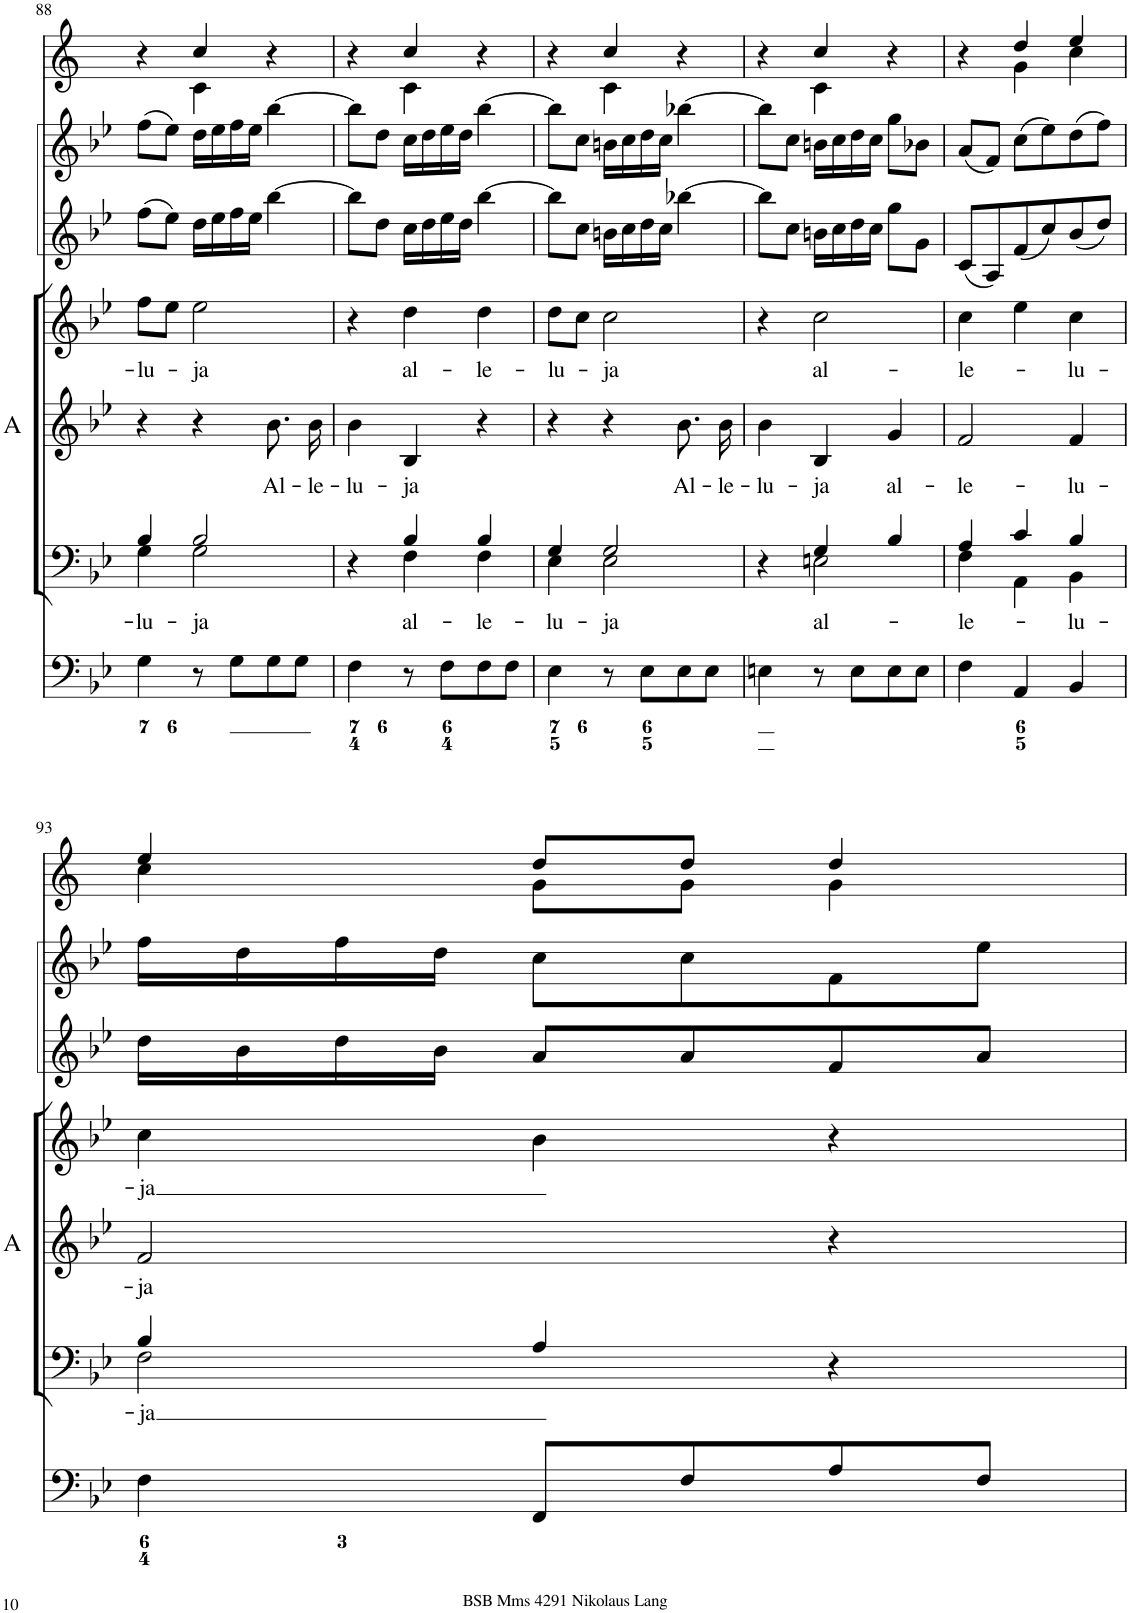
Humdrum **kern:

**kern	**kern	**text	**kern	**text	**kern	**text	**kern	**kern	**kern
*part7	*part6	*part6	*part5	*part5	*part4	*part4	*part3	*part2	*part1
*staff7	*staff6	*staff6	*staff5	*staff5	*staff4	*staff4	*staff3	*staff2	*staff1
*I"Organ	*I"Voice	*	*I"Alto	*	*I"Voice	*	*I"[Violin 2]	*I"[Violin 1]	*I"Clarini in B[b]
*	*	*	*I'A	*	*	*	*I'Vln	*I'Vln	*
!!LO:PB:g=z
*clefF4	*clefF4	*	*clefG2	*	*clefG2	*	*clefG2	*clefG2	*clefG2
*	*	*	*	*	*	*	*	*	*Trd1c2
*k[b-e-]	*k[b-e-]	*	*k[b-e-]	*	*k[b-e-]	*	*k[b-e-]	*k[b-e-]	*k[]
*M3/4	*M3/4	*	*M3/4	*	*M3/4	*	*M3/4	*M3/4	*M3/4
=88	=88	=88	=88	=88	=88	=88	=88	=88	=88
!	!	!LO:LY:b	!	!	!	!LO:LY:b	!	!	!
*	*^	*	*	*	*	*	*	*	*^
4G\	4B-/	4G\	-lu-	4r	.	8ff\L	-lu-	(8ff\L	(8ff\L	4r	4ryy
.	.	.	.	.	.	8ee-\J	.	8ee-\J)	8ee-\J)	.	.
!	!	!	!LO:LY:b	!	!	!	!LO:LY:b	!	!	!	!
8r	2B-/	2G\	-ja	4r	.	2ee-\	-ja	16dd\LL	16dd\LL	4cc/	4c\
.	.	.	.	.	.	.	.	16ee-\	16ee-\	.	.
8G\L	.	.	.	.	.	.	.	16ff\	16ff\	.	.
.	.	.	.	.	.	.	.	16ee-\JJ	16ee-\JJ	.	.
!	!	!	!	!	!LO:LY:b	!	!	!	!	!	!
8G\	.	.	.	8.b-\L	Al-	.	.	[4bb-\	[4bb-\	4r	4ryy
8G\J	.	.	.	.	.	.	.	.	.	.	.
!	!	!	!	!	!LO:LY:b	!	!	!	!	!	!
.	.	.	.	16b-\Jk	-le-	.	.	.	.	.	.
=89	=89	=89	=89	=89	=89	=89	=89	=89	=89	=89	=89
!	!	!	!	!	!LO:LY:b	!	!	!	!	!	!
4F\	4r	4ryy	.	4b-\	-lu-	4r	.	8bb-\L]	8bb-\L]	4r	4ryy
.	.	.	.	.	.	.	.	8dd\J	8dd\J	.	.
!	!	!	!LO:LY:b	!	!LO:LY:b	!	!LO:LY:b	!	!	!	!
8r	4B-/	4F\	al-	4B-/	-ja	4dd\	al-	16cc\LL	16cc\LL	4cc/	4c\
.	.	.	.	.	.	.	.	16dd\	16dd\	.	.
8F\L	.	.	.	.	.	.	.	16ee-\	16ee-\	.	.
.	.	.	.	.	.	.	.	16dd\JJ	16dd\JJ	.	.
!	!	!	!LO:LY:b	!	!	!	!LO:LY:b	!	!	!	!
8F\	4B-/	4F\	-le-	4r	.	4dd\	-le-	[4bb-\	[4bb-\	4r	4ryy
8F\J	.	.	.	.	.	.	.	.	.	.	.
=90	=90	=90	=90	=90	=90	=90	=90	=90	=90	=90	=90
!	!	!	!LO:LY:b	!	!	!	!LO:LY:b	!	!	!	!
4E-\	4G/	4E-\	-lu-	4r	.	8dd\L	-lu-	8bb-\L]	8bb-\L]	4r	4ryy
.	.	.	.	.	.	8cc\J	.	8cc\J	8cc\J	.	.
!	!	!	!LO:LY:b	!	!	!	!LO:LY:b	!	!	!	!
8r	2G/	2E-\	-ja	4r	.	2cc\	-ja	16bn\LL	16bn\LL	4cc/	4c\
.	.	.	.	.	.	.	.	16cc\	16cc\	.	.
8E-\L	.	.	.	.	.	.	.	16dd\	16dd\	.	.
.	.	.	.	.	.	.	.	16cc\JJ	16cc\JJ	.	.
!	!	!	!	!	!LO:LY:b	!	!	!	!	!	!
8E-\	.	.	.	8.b-\L	Al-	.	.	[4bb-X\	[4bb-X\	4r	4ryy
8E-\J	.	.	.	.	.	.	.	.	.	.	.
!	!	!	!	!	!LO:LY:b	!	!	!	!	!	!
.	.	.	.	16b-\Jk	-le-	.	.	.	.	.	.
=91	=91	=91	=91	=91	=91	=91	=91	=91	=91	=91	=91
!	!	!	!	!	!LO:LY:b	!	!	!	!	!	!
4En\	4r	4ryy	.	4b-\	-lu-	4r	.	8bb-\L]	8bb-\L]	4r	4ryy
.	.	.	.	.	.	.	.	8cc\J	8cc\J	.	.
!	!	!	!LO:LY:b	!	!LO:LY:b	!	!LO:LY:b	!	!	!	!
8r	4G/	2En\	al-	4B-/	-ja	2cc\	al-	16bn\LL	16bn\LL	4cc/	4c\
.	.	.	.	.	.	.	.	16cc\	16cc\	.	.
8E\L	.	.	.	.	.	.	.	16dd\	16dd\	.	.
.	.	.	.	.	.	.	.	16cc\JJ	16cc\JJ	.	.
!	!	!	!	!	!LO:LY:b	!	!	!	!	!	!
8E\	4B-/	.	.	4g/	al-	.	.	8gg\L	8gg\L	4r	4ryy
8E\J	.	.	.	.	.	.	.	8g\J	8b-X\J	.	.
=92	=92	=92	=92	=92	=92	=92	=92	=92	=92	=92	=92
!	!	!	!LO:LY:b	!	!LO:LY:b	!	!LO:LY:b	!	!	!	!
4F\	4A/	4F\	-le-	2f/	-le-	4cc\	-le-	(8c/L	(8a/L	4r	4ryy
.	.	.	.	.	.	.	.	8A/)	8f/J)	.	.
4AA/	4c/	4AA\	.	.	.	4ee-\	.	(8f/	(8cc\L	4dd/	4g\
.	.	.	.	.	.	.	.	8cc/)	8ee-\)	.	.
!	!	!	!LO:LY:b	!	!LO:LY:b	!	!LO:LY:b	!	!	!	!
4BB-/	4B-/	4BB-\	-lu-	4f/	-lu-	4cc\	-lu-	(8b-/	(8dd\	4ee/	4cc\
.	.	.	.	.	.	.	.	8dd/J)	8ff\J)	.	.
!!LO:LB:g=z	!!
=93	=93	=93	=93	=93	=93	=93	=93	=93	=93	=93	=93
!	!	!	!LO:LY:b	!	!LO:LY:b	!	!LO:LY:b	!	!	!	!
4F\	4B-/	2F\	-ja	2f/	-ja	4cc\	-ja	16dd\LL	16ff\LL	4ee/	4cc\
.	.	.	.	.	.	.	.	16b-\	16dd\	.	.
.	.	.	.	.	.	.	.	16dd\	16ff\	.	.
.	.	.	.	.	.	.	.	16b-\JJ	16dd\JJ	.	.
8FF/L	4A/	.	.	.	.	4b-\	.	8a/L	8cc\L	8dd/L	8g\L
8F/	.	.	.	.	.	.	.	8a/	8cc\	8dd/J	8g\J
8A/	4r	4ryy	.	4r	.	4r	.	8f/	8f\	4dd/	4g\
8F/J	.	.	.	.	.	.	.	8a/J	8ee-\J	.	.
*	*v	*v	*	*	*	*	*	*	*	*v	*v
=	=	=	=	=	=	=	=	=	=
*-	*-	*-	*-	*-	*-	*-	*-	*-	*-
